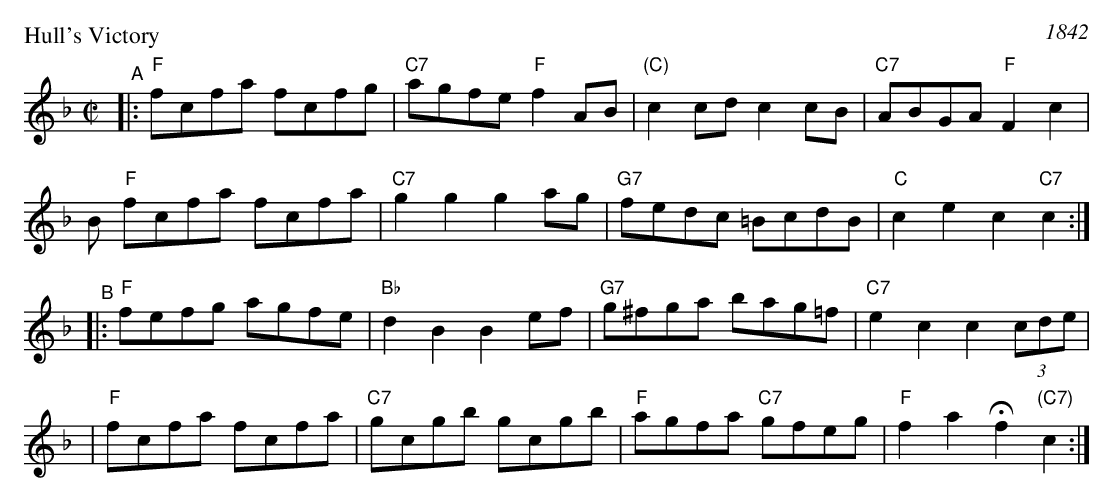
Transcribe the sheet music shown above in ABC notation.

X:1
P: Hull's Victory
O: 1842
M: C|
L: 1/8
K: F
"^A"\
|:"F"fcfa fcfg | "C7"agfe "F"f2AB | "(C)"c2cd c2cB | "C7"ABGA "F"F2c2 |
B "F"fcfa fcfa | "C7"g2g2 g2ag | "G7"fedc =BcdB | "C"c2e2 c2"C7"c2 :|
"^B"\
|:"F"fefg agfe | "Bb"d2B2 B2ef | "G7"g^fga bag=f | "C7"e2c2 c2 (3cde |
| "F"fcfa fcfa | "C7"gcgb gcgb | "F"agfa "C7"gfeg | "F"f2a2 Hf2 "(C7)"c2 :|
